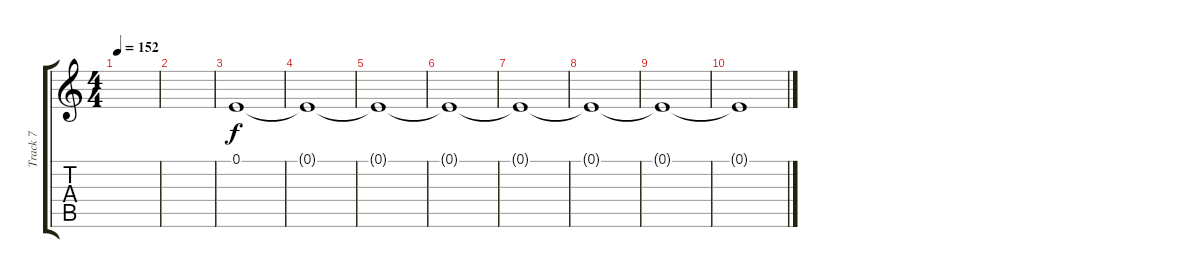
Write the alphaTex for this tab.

\track ("Track 7" "Track 7") {instrument synthstrings2}
\staff {score tabs}
\tuning (E4 B3 G3 D3 A2 E2) {hide}
\ts (4 4)
\tempo 152
\clef g2
\ks c
|
|
0.1.1{volume 9} |
0.1{t}.1 |
0.1{t}.1 |
0.1{t}.1 |
0.1{t}.1 |
0.1{t}.1 |
0.1{t}.1 |
0.1{t}.1
